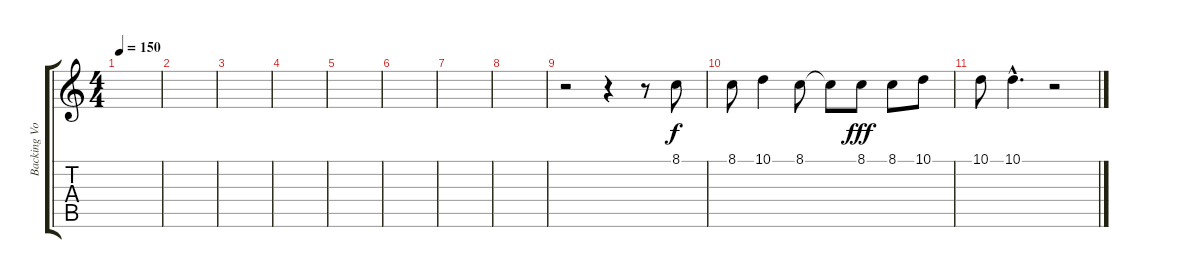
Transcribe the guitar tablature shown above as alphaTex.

\track ("Backing Vocals" "Backing Vo") {instrument lead6voice}
\staff {score tabs}
\tuning (E4 B3 G3 D3 A2 E2) {hide}
\ts (4 4)
\tempo 150
\clef g2
\ks c
|
|
|
|
|
|
|
|
r.2 r.4 r.8 8.1.8 |
8.1.8 10.1.4 8.1.8 8.1{t}.8{dy f} 8.1.8{dy fff} 8.1.8 10.1.8 |
10.1.8 10.1{hac}.4{d} r.2
